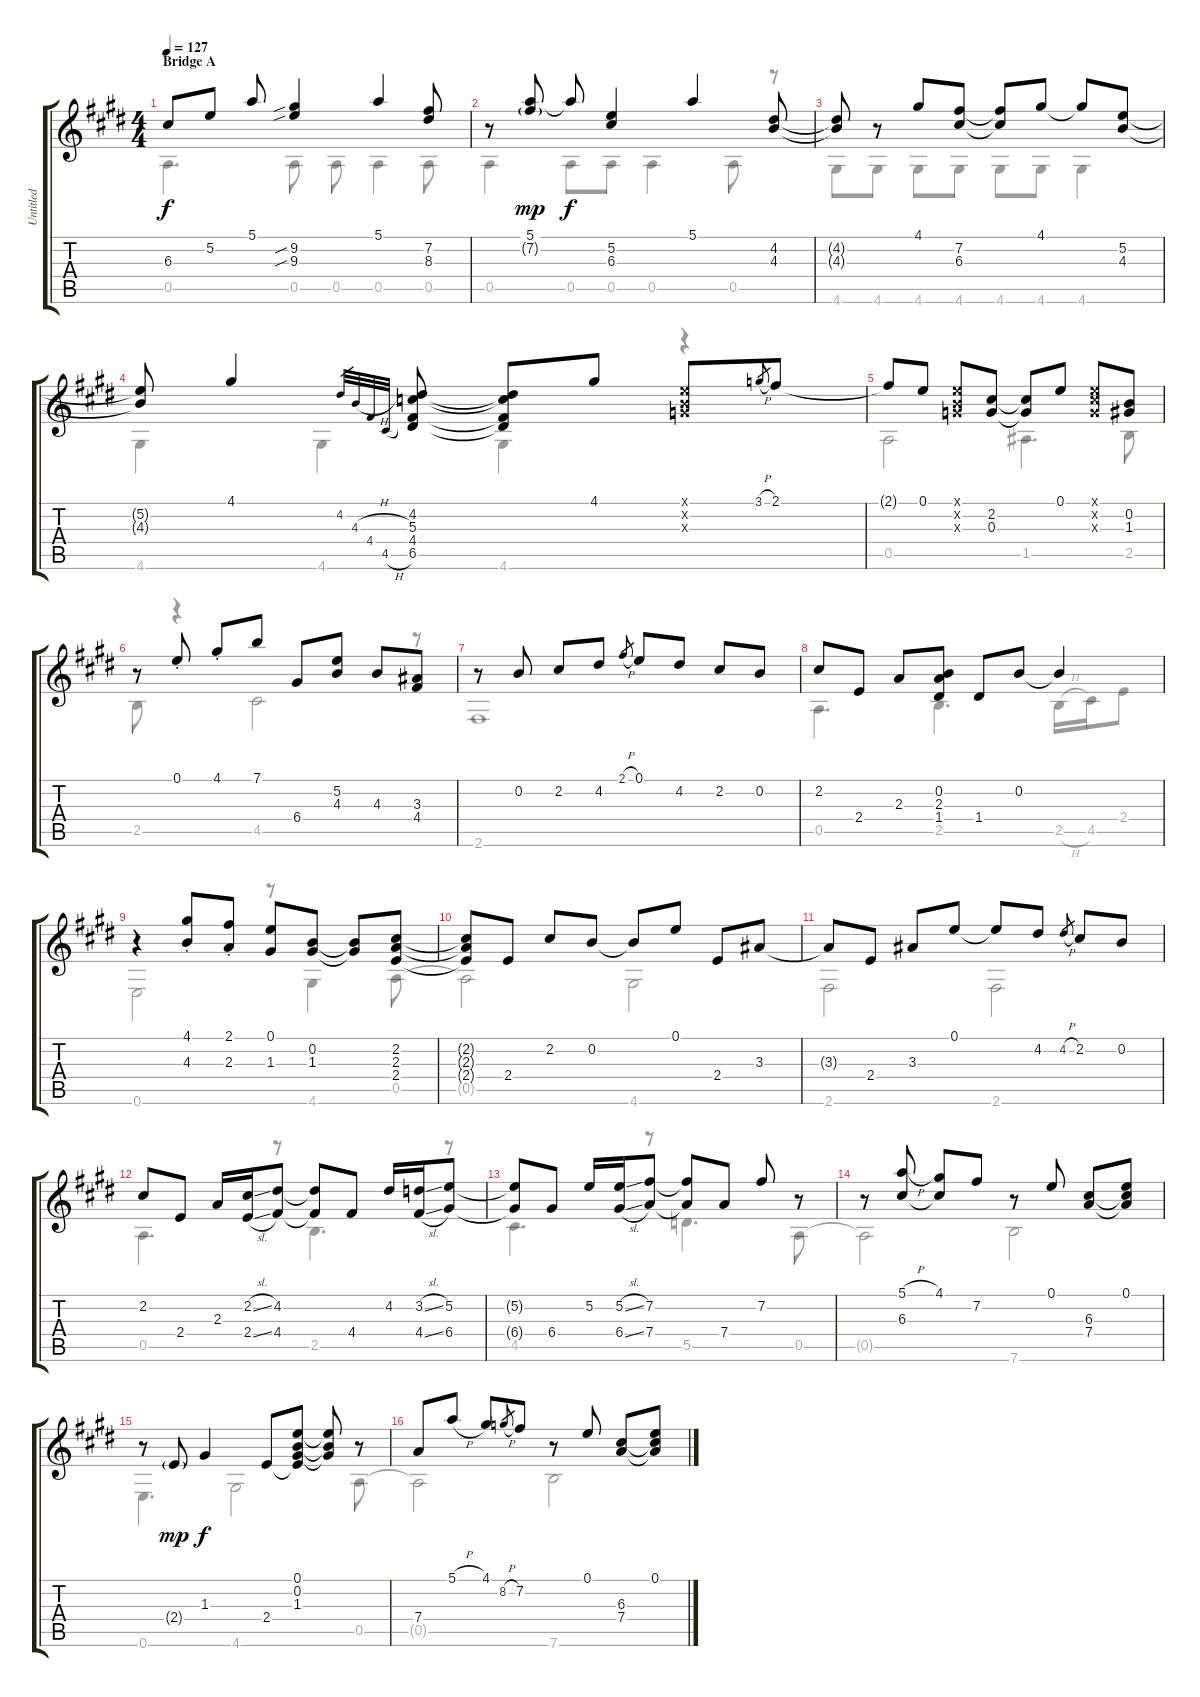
\track ("Untitled" "Untitled") {instrument acousticguitarnylon}
\staff {score tabs}
\tuning (E4 B3 G3 D3 A2 E2) {hide}
\voice
\ts (4 4)
\section ("" "Bridge A")
\tempo 127
\clef g2
\ks c#minor
6.3{t}.8{dy f} 5.2.8 5.1.8 (9.2{sib} 9.3{sib}).4 5.1.4 (7.2 8.3).8 |
r.8 (5.1 7.2{g}).8{dy mp} 5.1{t}.8{dy f} (5.2 6.3).4 5.1.4 (4.2 4.3).8 |
\ks e
(4.2{t} 4.3{t}).8 r.8 4.1.8 (7.2 6.3).8 (7.2{t} 6.3{t}).8 4.1.8 4.1{t}.8 (5.2 4.3).8 |
\ks c#minor
(5.2{t} 4.3{t}).8 4.1.4 4.2.32{gr} 4.3{h}.32{gr} 4.4.32{gr} 4.5{h}.32{gr} (4.2 5.3 4.4 6.5).8 (4.2{t} 5.3{t} 4.4{t} 6.5{t}).8 4.1.8 (0.1{x} 0.2{x} 0.3{x}).8 3.1{h}.8{gr} 2.1.8 |
2.1{t}.8 0.1.8 (0.1{x} 0.2{x} 0.3{x}).8 (2.2 0.3).8 (2.2{t} 0.3{t}).8 0.1.8 (0.1{x} 2.2{x} 0.3{x}).8 (0.2 1.3).8 |
\ks e
r.8 0.1{st}.8 4.1{st}.8 7.1.8 6.4.8 (5.2 4.3).8 4.3.8 (3.3 4.4).8 |
\ks c#minor
r.8 0.2.8 2.2.8 4.2.8 2.1{h}.8{gr} 0.1.8 4.2.8 2.2.8 0.2.8 |
2.2.8 2.4.8 2.3.8 (0.2 2.3 1.4).8 1.4.8 0.2.8 0.2{t}.4 |
\ks e
r.4 (4.1{st} 4.3{st}).8 (2.1{st} 2.3{st}).8 (0.1 1.3).8 (0.2 1.3).8 (0.2{t} 1.3{t}).8 (2.2 2.3 2.4).8 |
\ks c#minor
(2.2{t} 2.3{t} 2.4{t}).8 2.4.8 2.2.8 0.2.8 0.2{t}.8 0.1.8 2.4.8 3.3.8 |
3.3{t}.8 2.4.8 3.3.8 0.1.8 0.1{t}.8 4.2.8 4.2{h}.8{gr} 2.2.8 0.2.8 |
\ks e
2.2.8 2.4.8 2.3.16 (2.2{sl} 2.4{sl}).16 (4.2 4.4).8 (4.2{t} 4.4{t}).8 4.4.8 4.2.16 (3.2{sl} 4.4{sl}).16 (5.2 6.4).8 |
\ks c#minor
(5.2{t} 6.4{t}).8 6.4.8 5.2.16 (5.2{sl} 6.4{sl}).16 (7.2 7.4).8 (7.2{t} 7.4{t}).8 7.4.8 7.2.8 r.8 |
r.8 (5.1{h} 6.3).8 (4.1 6.3{t}).8 7.2.8 r.8 0.1.8 (6.3 7.4).8 (0.1 6.3{t} 7.4{t}).8 |
\ks e
r.8 2.4{g}.8{dy mp} 1.3.4{dy f} 2.4.8 (0.1 0.2 1.3 2.4{t}).8 (0.1{t} 0.2{t} 1.3{t}).8 r.8 |
\ks c#minor
7.4.8 5.1{h}.8 4.1.8 8.2{h}.8{gr} 7.2.8 r.8 0.1.8 (6.3 7.4).8 (0.1 6.3{t} 7.4{t}).8
\voice
\clef g2
\ottava regular
\simile none
\ks c#minor
0.5.4{d dy f} 0.5.8 0.5.8 0.5.4 0.5.8 |
0.5.4 0.5.8 0.5.8 0.5.4 0.5.8 r.8 |
\ks e
4.6.8 4.6.8 4.6.8 4.6.8 4.6.8 4.6.8 4.6.4 |
\ks c#minor
4.6.4 4.6.4 4.6.4 r.4 |
0.5.2 1.5.4{d} 2.5.8 |
\ks e
2.5.8 r.4 4.5.2 r.8 |
\ks c#minor
2.6.1 |
0.5.4{d} 2.5.4{d} 2.5{h}.16 4.5.16 2.4.8 |
\ks e
0.6.2 r.8 4.6.4 0.5.8 |
\ks c#minor
0.5{t}.2 4.6.2 |
2.6.2 2.6.2 |
\ks e
0.5.4{d} r.8 2.5.4{d} r.8 |
\ks c#minor
4.5.4{d} r.8 5.5.4{d} 0.5.8 |
0.5{t}.2 7.6.2 |
\ks e
0.6.4{d} 4.6.2 0.5.8 |
\ks c#minor
0.5{t}.2 7.6.2
